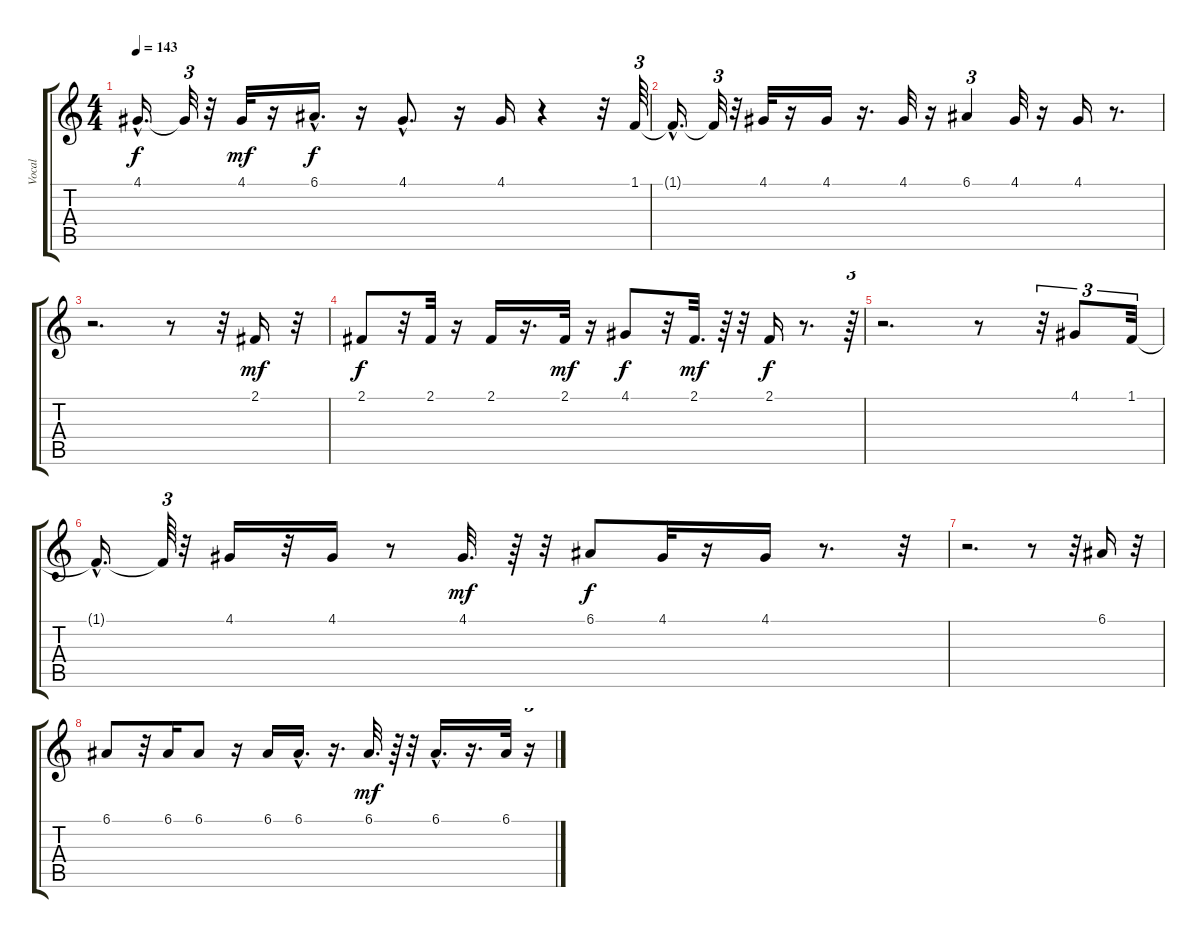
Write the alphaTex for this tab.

\track ("Vocal" "Vocal") {instrument panflute}
\staff {score tabs}
\tuning (E4 B3 G3 D3 A2 E2) {hide}
\ts (4 4)
\tempo 143
\clef g2
\ks c
4.1{hac t}.16{d dy f} 4.1{t}.32{tu (3 2)} r.32 4.1.32{dy mf} r.16 6.1{hac}.16{d dy f} r.16 4.1{hac}.8{d} r.16 4.1.16 r.4 r.32 1.1.64{tu (3 2)} |
1.1{hac t}.16{d} 1.1{t}.32{tu (3 2)} r.32 4.1.32 r.16 4.1.16 r.16{d} 4.1.32 r.16 6.1.4{tu (3 2)} 4.1.32 r.16 4.1.16 r.8{d} |
r.2{d} r.8 r.32 2.1.16{dy mf} r.32 |
2.1.8{dy f} r.32 2.1.32 r.16 2.1.16 r.16{d} 2.1.32{dy mf} r.16 4.1.8{dy f} r.32 2.1.32{d dy mf} r.64 r.32 2.1.16{dy f} r.8{d} r.64{tu (3 2)} |
r.2{d} r.8 r.32{tu (3 2)} 4.1.8{tu (3 2)} 1.1.32{tu (3 2)} |
1.1{hac t}.16{d} 1.1{t}.64{tu (3 2)} r.32 4.1.16 r.32 4.1.16 r.8 4.1.32{d dy mf} r.64 r.32 6.1.8{dy f} 4.1.32 r.16 4.1.16 r.8{d} r.32 |
r.2{d} r.8 r.32 6.1.16 r.32 |
6.1.8 r.32 6.1.16 6.1.8 r.16 6.1.16 6.1{hac}.16{d} r.16{d} 6.1.32{d dy mf} r.64 r.32 6.1{hac}.16{d} r.16{d} 6.1.32 r.16{tu (3 2)}
